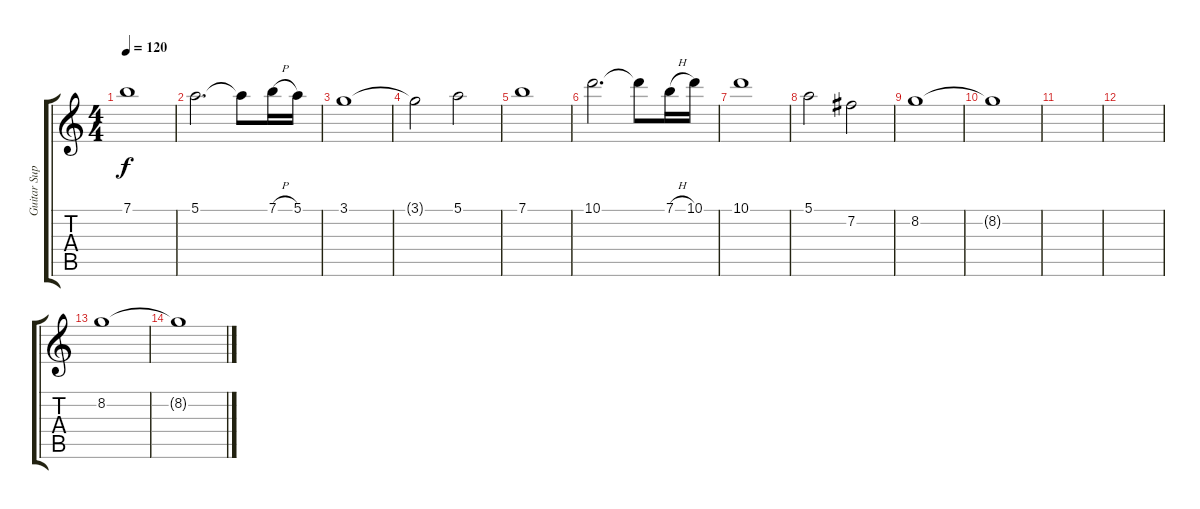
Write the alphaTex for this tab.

\track ("Guitar Sup" "Guitar Sup") {instrument electricguitarjazz}
\staff {score tabs}
\tuning (E4 B3 G3 D3 A2 E2) {hide}
\ts (4 4)
\tempo 120
\clef g2
\ks c
7.1.1{dy f} |
5.1.2{d} 5.1{t}.8 7.1{h}.16 5.1.16 |
3.1.1 |
3.1{t}.2 5.1.2 |
7.1.1 |
10.1.2{d} 10.1{t}.8 7.1{h}.16 10.1.16 |
10.1.1 |
5.1.2 7.2.2 |
8.2.1 |
8.2{t}.1 |
|
|
8.2.1 |
8.2{t}.1
